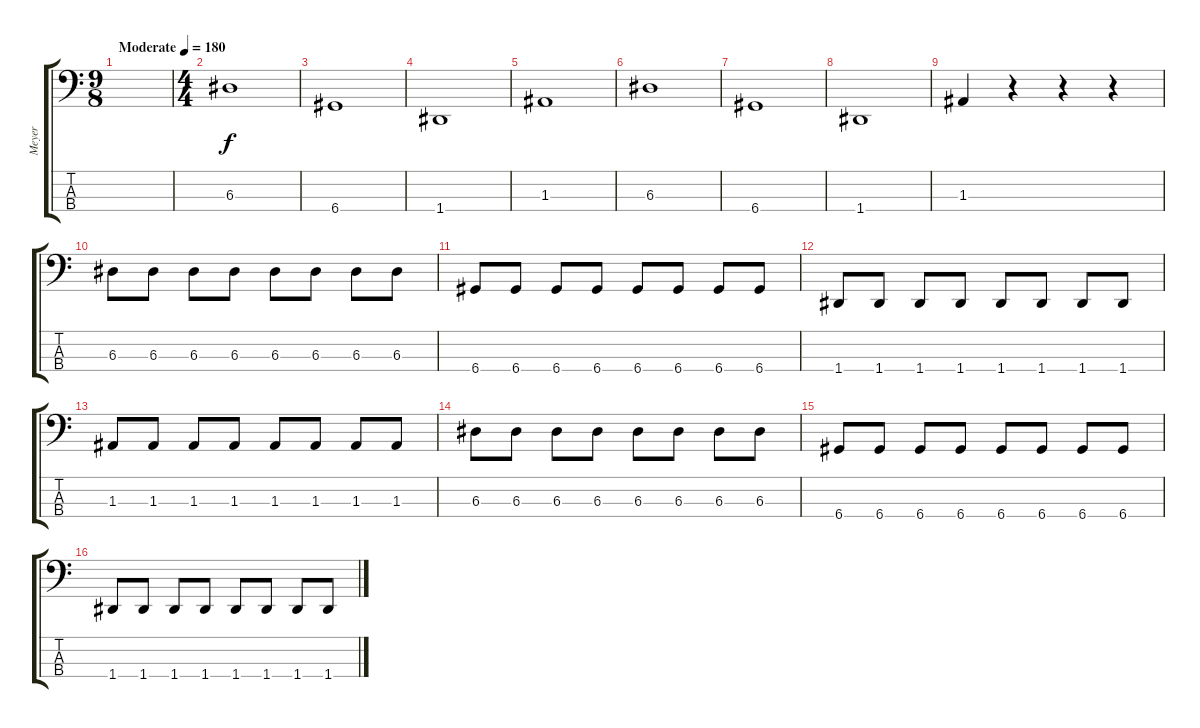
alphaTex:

\track ("Meyer" "Meyer") {instrument electricbassfinger}
\staff {score tabs}
\tuning (G2 D2 A1 D1) {hide}
\ts (9 8)
\tempo (180 "Moderate")
\clef f4
\ks c
|
\ts (4 4)
6.3.1 |
6.4.1 |
1.4.1 |
1.3.1 |
6.3.1 |
6.4.1 |
1.4.1 |
1.3.4 r.4 r.4 r.4 |
6.3.8 6.3.8 6.3.8 6.3.8 6.3.8 6.3.8 6.3.8 6.3.8 |
6.4.8 6.4.8 6.4.8 6.4.8 6.4.8 6.4.8 6.4.8 6.4.8 |
1.4.8 1.4.8 1.4.8 1.4.8 1.4.8 1.4.8 1.4.8 1.4.8 |
1.3.8 1.3.8 1.3.8 1.3.8 1.3.8 1.3.8 1.3.8 1.3.8 |
6.3.8 6.3.8 6.3.8 6.3.8 6.3.8 6.3.8 6.3.8 6.3.8 |
6.4.8 6.4.8 6.4.8 6.4.8 6.4.8 6.4.8 6.4.8 6.4.8 |
1.4.8 1.4.8 1.4.8 1.4.8 1.4.8 1.4.8 1.4.8 1.4.8
